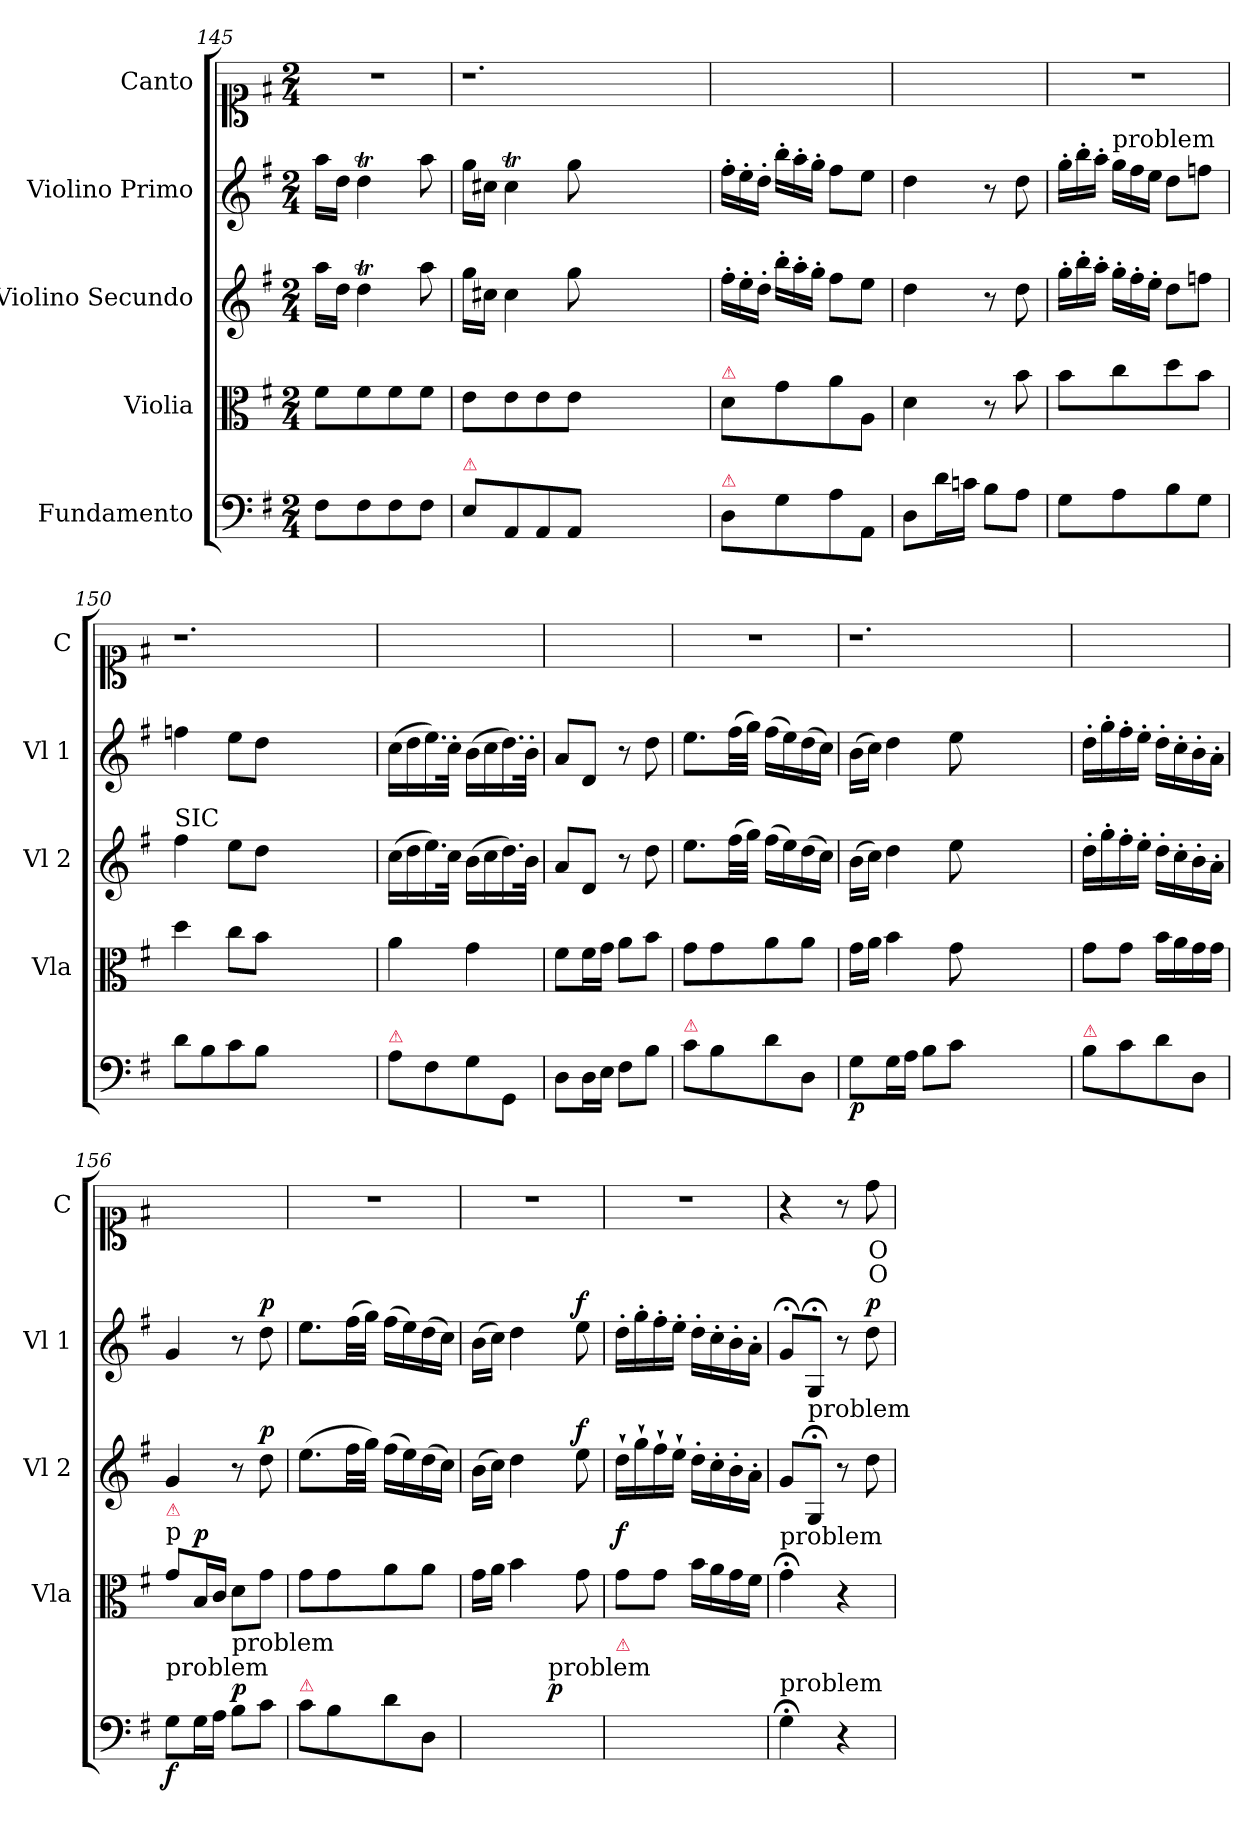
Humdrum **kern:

**kern	**dynam	**kern	**dynam	**kern	**dynam	**kern	**dynam	**kern	**text	**text
*part5	*part5	*part4	*part4	*part3	*part3	*part2	*part2	*part1	*part1	*part1
*staff5	*staff5	*staff4	*staff4	*staff3	*staff3	*staff2	*staff2	*staff1	*staff1	*staff1
*I"Fundamento	*	*I"Violia	*	*I"Violino Secundo	*	*I"Violino Primo	*	*I"Canto	*	*
*	*	*I'Vla	*	*I'Vl 2	*	*I'Vl 1	*	*I'C	*	*
*clefF4	*	*clefC3	*	*clefG2	*	*clefG2	*	*clefC1	*	*
*k[f#]	*	*k[f#]	*	*k[f#]	*	*k[f#]	*	*k[f#]	*	*
*M2/4	*	*M2/4	*	*M2/4	*	*M2/4	*	*M2/4	*	*
=145	=145	=145	=145	=145	=145	=145	=145	=145	=145	=145
8F#\L	.	8f#\L	.	16aa\LL	.	16aa\LL	.	2r	.	.
.	.	.	.	16dd\JJ	.	16dd\JJ	.	.	.	.
8F#\	.	8f#\	.	4ddT\	.	4ddT\	.	.	.	.
8F#\	.	8f#\	.	.	.	.	.	.	.	.
8F#\J	.	8f#\J	.	8aa\	.	8aa\	.	.	.	.
=146	=146	=146	=146	=146	=146	=146	=146	=146	=146	=146
!LO:TX:a:color=crimson:t=⚠	!	!	!	!	!	!	!	!	!	!
8E\L	.	8e\L	.	16gg\LL	.	16gg\LL	.	1.r	.	.
.	.	.	.	16cc#X\JJ	.	16cc#X\JJ	.	.	.	.
8AA/	.	8e\	.	4cc#\	.	4cc#t\	.	.	.	.
8AA/	.	8e\	.	.	.	.	.	.	.	.
8AA/J	.	8e\J	.	8gg\	.	8gg\	.	.	.	.
1ryy	.	1ryy	.	1ryy	.	1ryy	.	.	.	.
=147	=147	=147	=147	=147	=147	=147	=147	=147	=147	=147
*	*	*	*	*Xtuplet	*	*Xtuplet	*	*	*	*
!	!	!LO:TX:a:color=crimson:t=⚠	!	!	!	!	!	!	!	!
!LO:TX:a:color=crimson:t=⚠	!	!	!	!	!	!	!	!	!	!
8D\L	.	8d\L	.	24ff#'\LL	.	24ff#'\LL	.	2ryy	.	.
.	.	.	.	24ee'\	.	24ee'\	.	.	.	.
.	.	.	.	24dd'\JJ	.	24dd'\JJ	.	.	.	.
8G\	.	8g\	.	24bb'\LL	.	24bb'\LL	.	.	.	.
.	.	.	.	24aa'\	.	24aa'\	.	.	.	.
.	.	.	.	24gg'\JJ	.	24gg'\JJ	.	.	.	.
8A\	.	8a\	.	8ff#\L	.	8ff#\L	.	.	.	.
8AA/J	.	8A/J	.	8ee\J	.	8ee\J	.	.	.	.
=148	=148	=148	=148	=148	=148	=148	=148	=148	=148	=148
8D\L	.	4d\	.	4dd\	.	4dd\	.	2ryy	.	.
16d\L	.	.	.	.	.	.	.	.	.	.
16cn\JJ	.	.	.	.	.	.	.	.	.	.
8B\L	.	8r	.	8r	.	8r	.	.	.	.
8A\J	.	8b\	.	8dd\	.	8dd\	.	.	.	.
=149	=149	=149	=149	=149	=149	=149	=149	=149	=149	=149
8G\L	.	8b\L	.	24gg'\LL	.	24gg'\LL	.	2r	.	.
.	.	.	.	24bb'\	.	24bb'\	.	.	.	.
.	.	.	.	24aa'\JJ	.	24aa'\JJ	.	.	.	.
!	!	!	!	!	!	!LO:TX:a:t=problem	!	!	!	!
8A\	.	8cc\	.	24gg'\LL	.	24gg\LL	.	.	.	.
.	.	.	.	24ff#'\	.	24ff#\	.	.	.	.
.	.	.	.	24ee'\JJ	.	24ee\JJ	.	.	.	.
8B\	.	8dd\	.	8dd\L	.	8dd\L	.	.	.	.
8G\J	.	8b\J	.	8ffn\J	.	8ffn\J	.	.	.	.
=150	=150	=150	=150	=150	=150	=150	=150	=150	=150	=150
!	!	!	!	!LO:TX:a:t=SIC	!	!	!	!	!	!
8d\L	.	4dd\	.	4ff#\	.	4ffn\	.	1.r	.	.
8B\	.	.	.	.	.	.	.	.	.	.
8c\	.	8cc\L	.	8ee\L	.	8ee\L	.	.	.	.
8B\J	.	8b\J	.	8dd\J	.	8dd\J	.	.	.	.
1ryy	.	1ryy	.	1ryy	.	1ryy	.	.	.	.
=151	=151	=151	=151	=151	=151	=151	=151	=151	=151	=151
!LO:TX:a:color=crimson:t=⚠	!	!	!	!	!	!	!	!	!	!
8A\L	.	4a\	.	(16cc\LL	.	(16cc\LL	.	2ryy	.	.
.	.	.	.	16dd\	.	16dd\	.	.	.	.
8F#\	.	.	.	16.ee\)	.	16.ee\)	.	.	.	.
.	.	.	.	32cc\JJk	.	32cc'\JJk	.	.	.	.
8G\	.	4g\	.	(16b\LL	.	(16b\LL	.	.	.	.
.	.	.	.	16cc\	.	16cc\	.	.	.	.
8GG/J	.	.	.	16.dd\)	.	16.dd\)	.	.	.	.
.	.	.	.	32b\JJk	.	32b'\JJk	.	.	.	.
=152	=152	=152	=152	=152	=152	=152	=152	=152	=152	=152
8D\L	.	8f#\L	.	8a/L	.	8a/L	.	2ryy	.	.
16D\L	.	16f#\L	.	8d/J	.	8d/J	.	.	.	.
16E\JJ	.	16g\JJ	.	.	.	.	.	.	.	.
8F#\L	.	8a\L	.	8r	.	8r	.	.	.	.
8B\J	.	8b\J	.	8dd\	.	8dd\	.	.	.	.
=153	=153	=153	=153	=153	=153	=153	=153	=153	=153	=153
!LO:TX:a:color=crimson:t=⚠	!	!	!	!	!	!	!	!	!	!
8c\L	.	8g\L	.	8.ee\L	.	8.ee\L	.	2r	.	.
8B\	.	8g\	.	.	.	.	.	.	.	.
.	.	.	.	(32ff#\LL	.	(32ff#\LL	.	.	.	.
.	.	.	.	32gg\JJJ)	.	32gg\JJJ)	.	.	.	.
8d\	.	8a\	.	(16ff#\LL	.	(16ff#\LL	.	.	.	.
.	.	.	.	16ee\)	.	16ee\)	.	.	.	.
8D/J	.	8a\J	.	(16dd\	.	(16dd\	.	.	.	.
.	.	.	.	16cc\JJ)	.	16cc\JJ)	.	.	.	.
=154	=154	=154	=154	=154	=154	=154	=154	=154	=154	=154
8G\L	p	16g\LL	.	(16b\LL	.	(16b\LL	.	1.r	.	.
.	.	16a\JJ	.	16cc\JJ)	.	16cc\JJ)	.	.	.	.
16G\L	.	4b\	.	4dd\	.	4dd\	.	.	.	.
16A\JJ	.	.	.	.	.	.	.	.	.	.
8B\L	.	.	.	.	.	.	.	.	.	.
8c\J	.	8g\	.	8ee\	.	8ee\	.	.	.	.
1ryy	.	1ryy	.	1ryy	.	1ryy	.	.	.	.
=155	=155	=155	=155	=155	=155	=155	=155	=155	=155	=155
!LO:TX:a:color=crimson:t=⚠	!	!	!	!	!	!	!	!	!	!
8B\L	.	8g\L	.	16dd'\LL	.	16dd'\LL	.	2ryy	.	.
.	.	.	.	16gg'\	.	16gg'\	.	.	.	.
8c\	.	8g\J	.	16ff#'\	.	16ff#'\	.	.	.	.
.	.	.	.	16ee'\JJ	.	16ee'\JJ	.	.	.	.
8d\	.	16b\LL	.	16dd'\LL	.	16dd'\LL	.	.	.	.
.	.	16a\	.	16cc'\	.	16cc'\	.	.	.	.
8D/J	.	16g\	.	16b'\	.	16b'\	.	.	.	.
.	.	16g\JJ	.	16a'\JJ	.	16a'\JJ	.	.	.	.
=156	=156	=156	=156	=156	=156	=156	=156	=156	=156	=156
!	!	!LO:TX:a:t=p	!	!	!	!	!	!	!	!
!	!	!LO:TX:a:color=crimson:t=⚠	!	!	!	!	!	!	!	!
!LO:TX:a:t=problem	!	!	!	!	!	!	!	!	!	!
8G\L	f	8g\L	.	4g/	.	4g/	.	2ryy	.	.
!	!	!	!LO:DY:a	!	!	!	!	!	!	!
16G\L	.	16B/L	p	.	.	.	.	.	.	.
16A\JJ	.	16c/JJ	.	.	.	.	.	.	.	.
!LO:TX:a:t=problem	!	!	!	!	!	!	!	!	!	!
!	!LO:DY:a	!	!	!	!	!	!	!	!	!
8B\L	p	8d\L	.	8r	.	8r	.	.	.	.
!	!	!	!	!	!LO:DY:a	!	!LO:DY:a	!	!	!
8c\J	.	8g\J	.	8dd\	p	8dd\	p	.	.	.
=157	=157	=157	=157	=157	=157	=157	=157	=157	=157	=157
!LO:TX:a:color=crimson:t=⚠	!	!	!	!	!	!	!	!	!	!
8c\L	.	8g\L	.	(8.ee\L	.	8.ee\L	.	2r	.	.
8B\	.	8g\	.	.	.	.	.	.	.	.
.	.	.	.	32ff#\LL	.	(32ff#\LL	.	.	.	.
.	.	.	.	32gg\JJJ)	.	32gg\JJJ)	.	.	.	.
8d\	.	8a\	.	(16ff#\LL	.	(16ff#\LL	.	.	.	.
.	.	.	.	16ee\)	.	16ee\)	.	.	.	.
8D/J	.	8a\J	.	(16dd\	.	(16dd\	.	.	.	.
.	.	.	.	16cc\JJ)	.	16cc\JJ)	.	.	.	.
=158	=158	=158	=158	=158	=158	=158	=158	=158	=158	=158
8G\Lyy	.	16g\LL	.	(16b\LL	.	(16b\LL	.	2r	.	.
.	.	16a\JJ	.	16cc\JJ)	.	16cc\JJ)	.	.	.	.
16G\Lyy	.	4b\	.	4dd\	.	4dd\	.	.	.	.
16A\JJyy	.	.	.	.	.	.	.	.	.	.
!LO:TX:a:t=problem	!	!	!	!	!	!	!	!	!	!
!	!LO:DY:a	!	!	!	!	!	!	!	!	!
8B\Lyy	p	.	.	.	.	.	.	.	.	.
!	!	!	!	!	!LO:DY:a	!	!LO:DY:a	!	!	!
8c\Jyy	.	8g\	.	8ee\	f	8ee\	f	.	.	.
=159	=159	=159	=159	=159	=159	=159	=159	=159	=159	=159
!LO:TX:a:color=crimson:t=⚠	!	!	!	!	!	!	!	!	!	!
!	!	!	!LO:DY:a	!	!	!	!	!	!	!
8c\Lyy	.	8g\L	f	16dd`\LL	.	16dd'\LL	.	2r	.	.
.	.	.	.	16gg`\	.	16gg'\	.	.	.	.
8B\yy	.	8g\J	.	16ff#`\	.	16ff#'\	.	.	.	.
.	.	.	.	16ee`\JJ	.	16ee'\JJ	.	.	.	.
8d\yy	.	16b\LL	.	16dd'\LL	.	16dd'\LL	.	.	.	.
.	.	16a\	.	16cc'\	.	16cc'\	.	.	.	.
8D/Jyy	.	16g\	.	16b'\	.	16b'\	.	.	.	.
.	.	16f#\JJ	.	16a'\JJ	.	16a'\JJ	.	.	.	.
=160	=160	=160	=160	=160	=160	=160	=160	=160	=160	=160
!	!	!LO:TX:a:t=problem	!	!	!	!	!	!	!	!
!LO:TX:a:t=problem	!	!	!	!	!	!	!	!	!	!
4G;<\	.	4g;<\	.	8g/L	.	8g;</L	.	4r	.	.
!	!	!	!	!LO:TX:a:t=problem	!	!	!	!	!	!
.	.	.	.	8G;</J	.	8G;/J	.	.	.	.
4r	.	4r	.	8r	.	8r	.	8r	.	.
!	!	!	!	!	!	!	!LO:DY:a	!	!	!
.	.	.	.	8dd\	.	8dd\	p	8dd\	O	O-
=	=	=	=	=	=	=	=	=	=	=
*-	*-	*-	*-	*-	*-	*-	*-	*-	*-	*-
